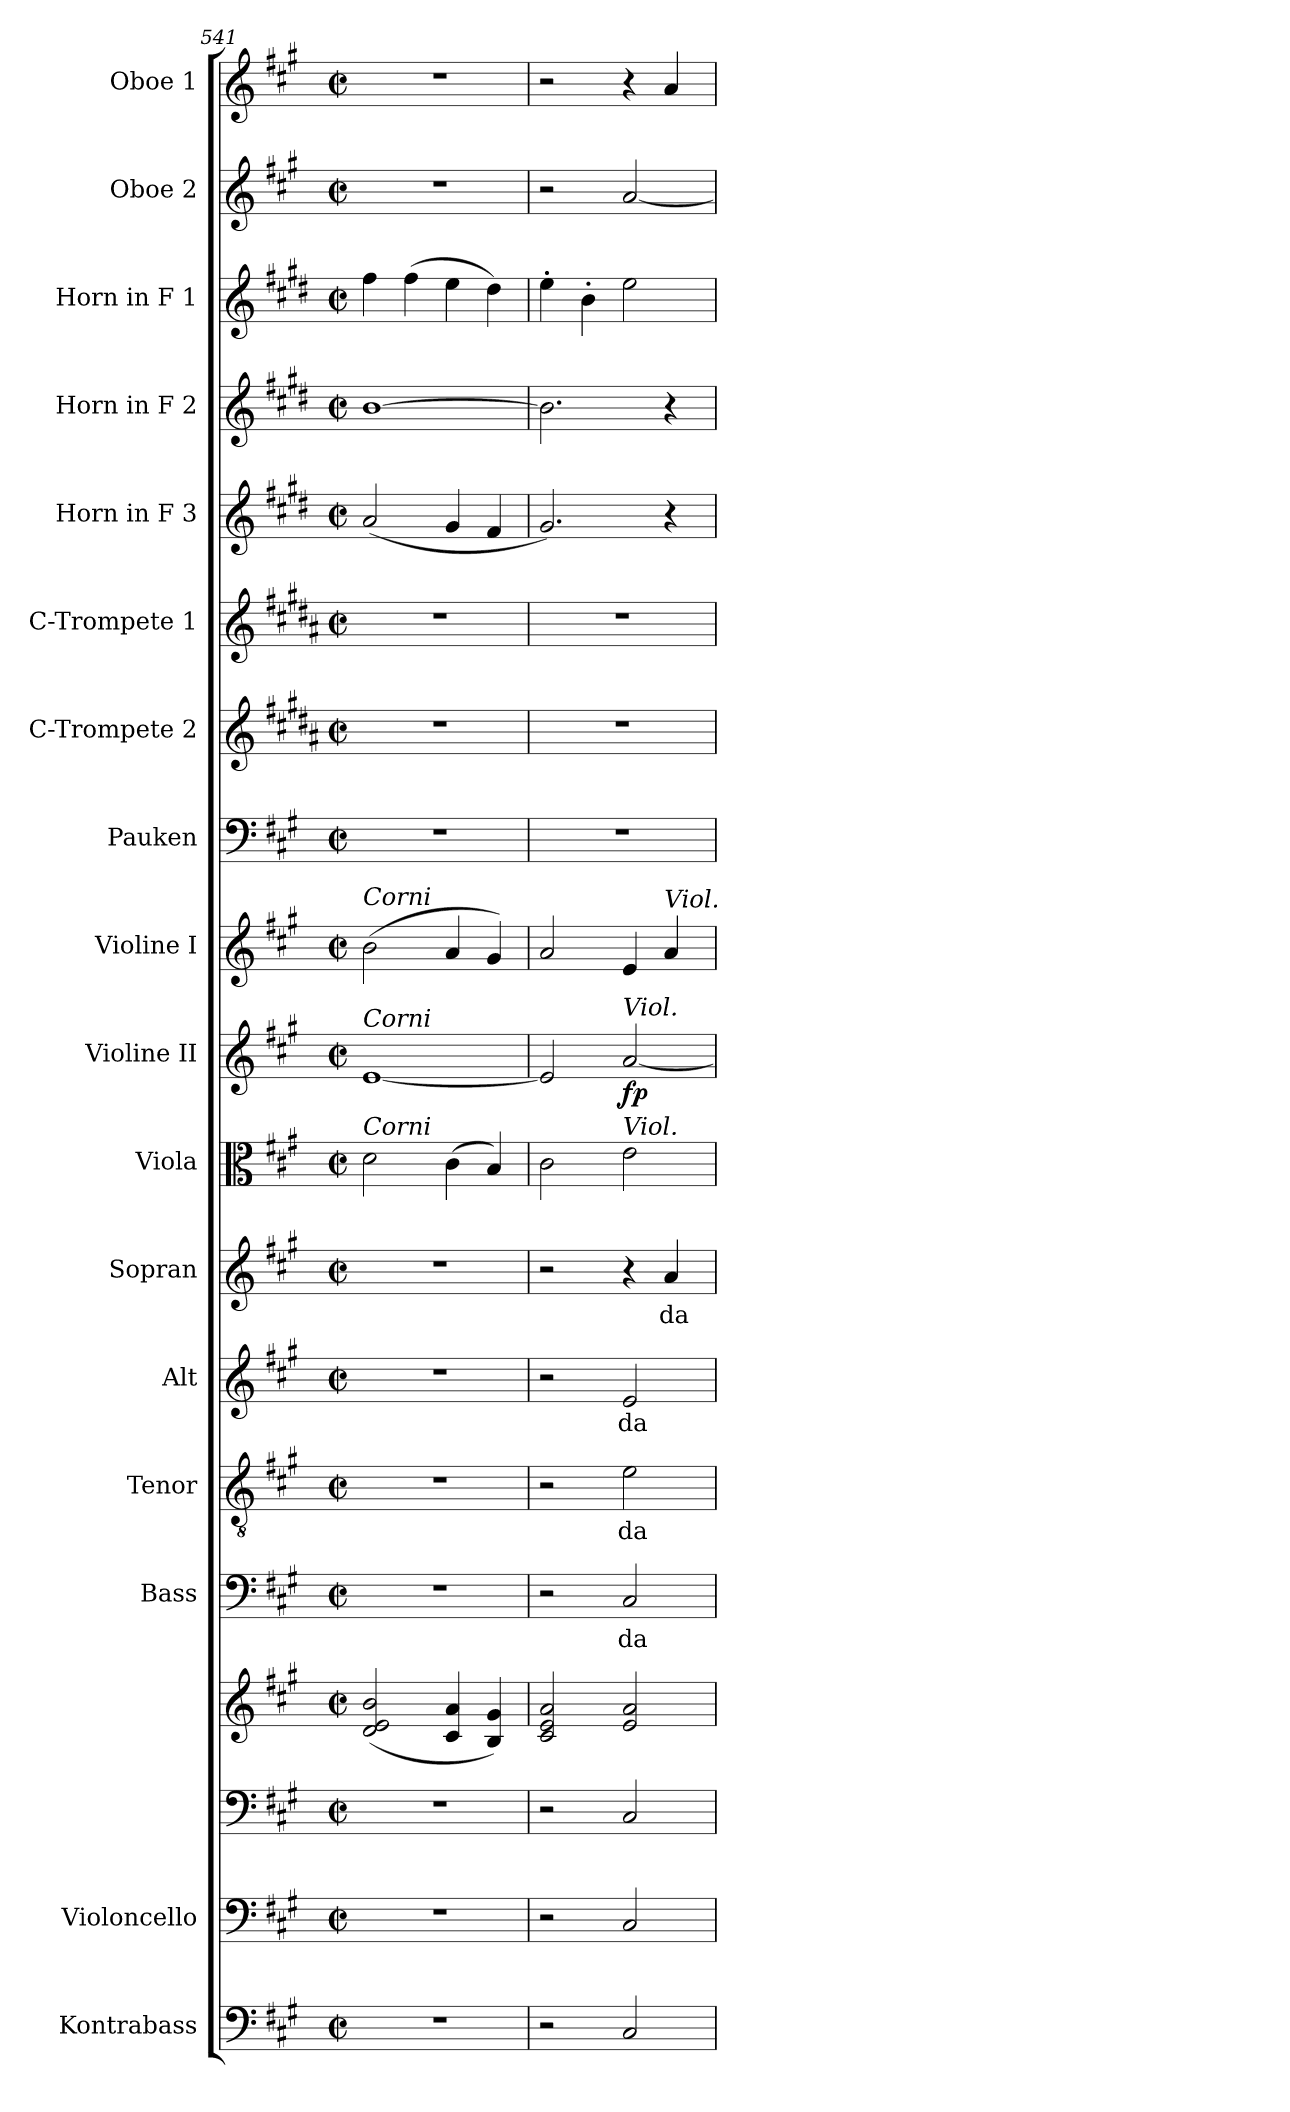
**kern	**kern	**kern	**kern	**kern	**text	**kern	**text	**kern	**text	**kern	**text	**kern	**kern	**dynam	**kern	**kern	**kern	**kern	**kern	**kern	**kern	**kern	**kern
*part18	*part17	*part16	*part16	*part15	*part15	*part14	*part14	*part13	*part13	*part12	*part12	*part11	*part10	*part10	*part9	*part8	*part7	*part6	*part5	*part4	*part3	*part2	*part1
*staff19	*staff18	*staff17	*staff16	*staff15	*staff15	*staff14	*staff14	*staff13	*staff13	*staff12	*staff12	*staff11	*staff10	*staff10	*staff9	*staff8	*staff7	*staff6	*staff5	*staff4	*staff3	*staff2	*staff1
*I"Kontrabass	*I"Violoncello	*	*	*I"Bass	*	*I"Tenor	*	*I"Alt	*	*I"Sopran	*	*I"Viola	*I"Violine II	*	*I"Violine I	*I"Pauken	*I"C-Trompete 2	*I"C-Trompete 1	*I"Horn in F 3	*I"Horn in F 2	*I"Horn in F 1	*I"Oboe 2	*I"Oboe 1
*I'Kb.	*I'Vc.	*	*	*I'B.	*	*I'T.	*	*I'A.	*	*I'S.	*	*I'Vla.	*I'Vl. II	*	*I'Vl. I	*I'Pk.	*I'C Trp. 2	*I'C Trp. 1	*	*	*	*I'Ob. 2	*I'Ob. 1
*clefF4	*clefF4	*clefF4	*clefG2	*clefF4	*	*clefGv2	*	*clefG2	*	*clefG2	*	*clefC3	*clefG2	*	*clefG2	*clefF4	*clefG2	*clefG2	*clefG2	*clefG2	*clefG2	*clefG2	*clefG2
*ITrd7c12	*	*	*	*	*	*	*	*	*	*	*	*	*	*	*	*	*ITrd1c2	*ITrd1c2	*ITrd4c7	*ITrd4c7	*ITrd4c7	*	*
*k[f#c#g#]	*k[f#c#g#]	*k[f#c#g#]	*k[f#c#g#]	*k[f#c#g#]	*	*k[f#c#g#]	*	*k[f#c#g#]	*	*k[f#c#g#]	*	*k[f#c#g#]	*k[f#c#g#]	*	*k[f#c#g#]	*k[f#c#g#]	*k[f#c#g#]	*k[f#c#g#]	*k[f#c#g#]	*k[f#c#g#]	*k[f#c#g#]	*k[f#c#g#]	*k[f#c#g#]
*A:	*A:	*A:	*A:	*A:	*	*A:	*	*A:	*	*A:	*	*A:	*A:	*	*A:	*A:	*A:	*A:	*A:	*A:	*A:	*A:	*A:
*M2/2	*M2/2	*M2/2	*M2/2	*M2/2	*	*M2/2	*	*M2/2	*	*M2/2	*	*M2/2	*M2/2	*	*M2/2	*M2/2	*M2/2	*M2/2	*M2/2	*M2/2	*M2/2	*M2/2	*M2/2
*met(c|)	*met(c|)	*met(c|)	*met(c|)	*met(c|)	*	*met(c|)	*	*met(c|)	*	*met(c|)	*	*met(c|)	*met(c|)	*	*met(c|)	*met(c|)	*met(c|)	*met(c|)	*met(c|)	*met(c|)	*met(c|)	*met(c|)	*met(c|)
=541	=541	=541	=541	=541	=541	=541	=541	=541	=541	=541	=541	=541	=541	=541	=541	=541	=541	=541	=541	=541	=541	=541	=541
!	!	!	!	!	!	!	!	!	!	!	!	!	!	!	!LO:TX:a:i:t=Corni	!	!	!	!	!	!	!	!
!	!	!	!	!	!	!	!	!	!	!	!	!	!LO:TX:a:i:t=Corni	!	!	!	!	!	!	!	!	!	!
!	!	!	!	!	!	!	!	!	!	!	!	!LO:TX:a:i:t=Corni	!	!	!	!	!	!	!	!	!	!	!
1r	1r	1r	(<2d/ 2e/ 2b/	1r	.	1r	.	1r	.	1r	.	2d\	[1e	.	(>2b\	1r	1r	1r	(<2d/	[1e	4b\	1r	1r
.	.	.	.	.	.	.	.	.	.	.	.	.	.	.	.	.	.	.	.	.	(>4b\	.	.
.	.	.	4c#/ 4a/	.	.	.	.	.	.	.	.	(>4c#\	.	.	4a/	.	.	.	4c#/	.	4a\	.	.
.	.	.	4B/ 4g#/)	.	.	.	.	.	.	.	.	4B/)	.	.	4g#/)	.	.	.	4B/	.	4g#\)	.	.
!!LO:PB:g=z
=542	=542	=542	=542	=542	=542	=542	=542	=542	=542	=542	=542	=542	=542	=542	=542	=542	=542	=542	=542	=542	=542	=542	=542
2r	2r	2r	2c#/ 2e/ 2a/	2r	.	2r	.	2r	.	2r	.	2c#\	2e/]	.	2a/	1r	1r	1r	2.c#/)	2.e\]	4a'>\	2r	2r
.	.	.	.	.	.	.	.	.	.	.	.	.	.	.	.	.	.	.	.	.	4e'>\	.	.
!	!	!	!	!	!	!	!	!	!	!	!	!	!LO:TX:a:i:t=Viol.	!	!	!	!	!	!	!	!	!	!
!	!	!	!	!	!	!	!	!	!	!	!	!LO:TX:a:i:t=Viol.	!	!	!	!	!	!	!	!	!	!	!
!	!	!	!	!	!LO:LY:b	!	!LO:LY:b	!	!LO:LY:b	!	!	!	!	!LO:DY:b	!	!	!	!	!	!	!	!	!
2CC#/	2C#/	2C#/	2e/ 2a/	2C#/	da	2e\	da	2e/	da	4r	.	2e\	[2a/	fp	4e/	.	.	.	.	.	2a\	[2a/	4r
!	!	!	!	!	!	!	!	!	!	!	!	!	!	!	!LO:TX:a:i:t=Viol.	!	!	!	!	!	!	!	!
!	!	!	!	!	!	!	!	!	!	!	!LO:LY:b	!	!	!	!	!	!	!	!	!	!	!	!
.	.	.	.	.	.	.	.	.	.	4a/	da	.	.	.	4a/	.	.	.	4r	4r	.	.	4a/
=	=	=	=	=	=	=	=	=	=	=	=	=	=	=	=	=	=	=	=	=	=	=	=
*-	*-	*-	*-	*-	*-	*-	*-	*-	*-	*-	*-	*-	*-	*-	*-	*-	*-	*-	*-	*-	*-	*-	*-
